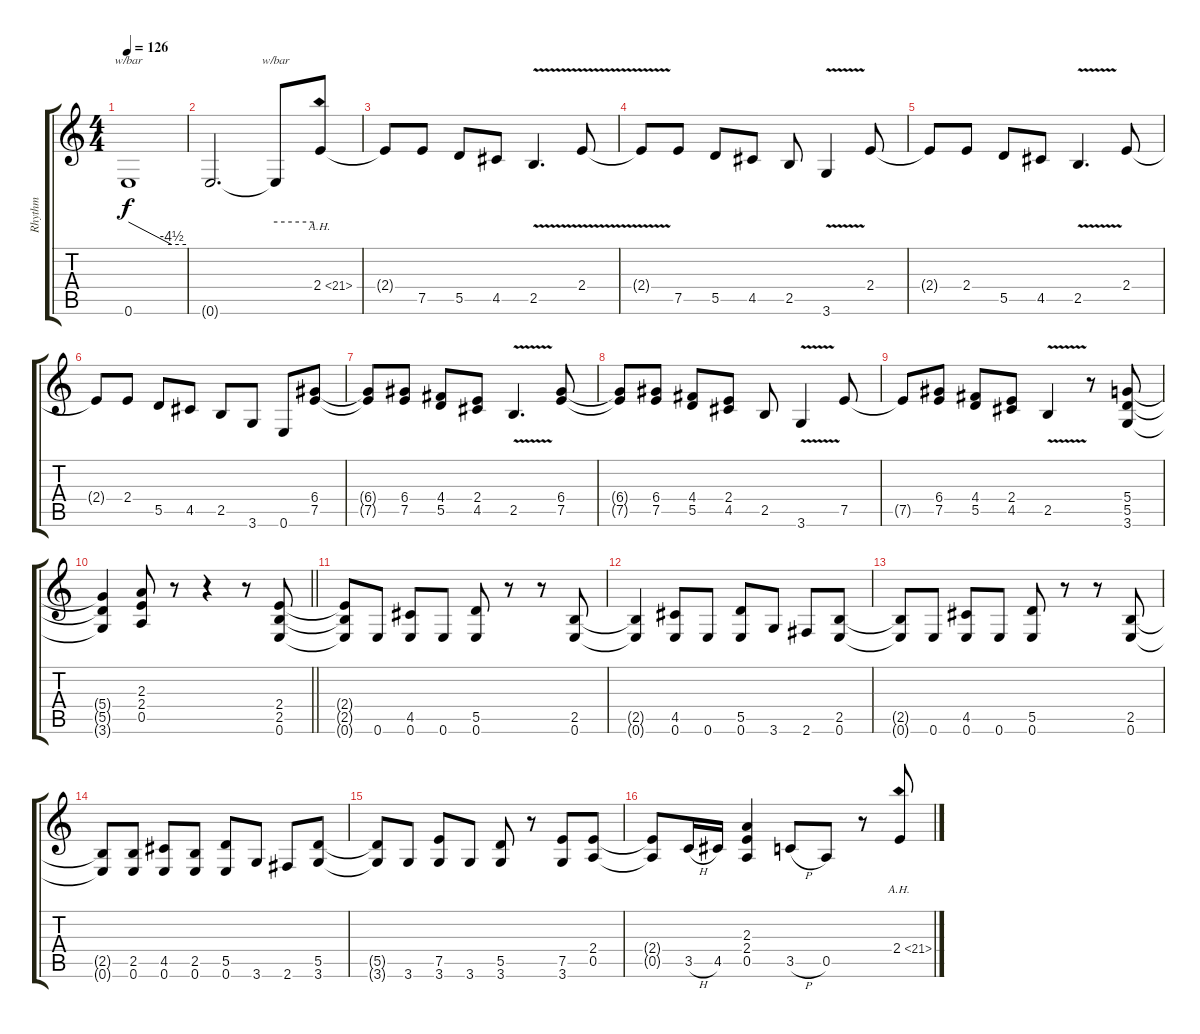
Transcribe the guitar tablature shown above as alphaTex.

\track ("Rhythm" "Rhythm") {instrument overdrivenguitar}
\staff {score tabs}
\tuning (E4 B3 G3 D3 A2 E2) {hide}
\ts (4 4)
\tempo 126
\clef g2
\ks c
0.6.1{tbe (custom default 0 0 45 -18 60 -18) dy f instrument overdrivenguitar} |
0.6{t}.2{d} 0.6{t}.8{tbe (hold default 0 0 60 0)} 2.4{ah 19}.8 |
2.4{t}.8 7.5.8 5.5.8 4.5.8 2.5{v}.4{d} 2.4{v}.8 |
2.4{t}.8 7.5.8 5.5.8 4.5.8 2.5.8 3.6{v}.4 2.4.8 |
2.4{t}.8 2.4.8 5.5.8 4.5.8 2.5{v}.4{d} 2.4.8 |
2.4{t}.8 2.4.8 5.5.8 4.5.8 2.5.8 3.6.8 0.6.8 (6.4 7.5).8 |
(6.4{t} 7.5{t}).8 (6.4 7.5).8 (4.4 5.5).8 (2.4 4.5).8 2.5{v}.4{d} (6.4 7.5).8 |
(6.4{t} 7.5{t}).8 (6.4 7.5).8 (4.4 5.5).8 (2.4 4.5).8 2.5.8 3.6{v}.4 7.5.8 |
7.5{t}.8 (6.4 7.5).8 (4.4 5.5).8 (2.4 4.5).8 2.5{v}.4 r.8 (5.4 5.5 3.6).8 |
\barLineRight lightlight
(5.4{t} 5.5{t} 3.6{t}).4 (2.3 2.4 0.5).8 r.8 r.4 r.8 (2.4 2.5 0.6).8 |
(2.4{t} 2.5{t} 0.6{t}).8 0.6.8 (4.5 0.6).8 0.6.8 (5.5 0.6).8 r.8 r.8 (2.5 0.6).8 |
(2.5{t} 0.6{t}).4 (4.5 0.6).8 0.6.8 (5.5 0.6).8 3.6.8 2.6.8 (2.5 0.6).8 |
(2.5{t} 0.6{t}).8 0.6.8 (4.5 0.6).8 0.6.8 (5.5 0.6).8 r.8 r.8 (2.5 0.6).8 |
(2.5{t} 0.6{t}).8 (2.5 0.6).8 (4.5 0.6).8 (2.5 0.6).8 (5.5 0.6).8 3.6.8 2.6.8 (5.5 3.6).8 |
(5.5{t} 3.6{t}).8 3.6.8 (7.5 3.6).8 3.6.8 (5.5 3.6).8 r.8 (7.5 3.6).8 (2.4 0.5).8 |
(2.4{t} 0.5{t}).8 3.5{h}.16 4.5.16 (2.3 2.4 0.5).4 3.5{h}.8 0.5.8 r.8 2.4{ah 19}.8
